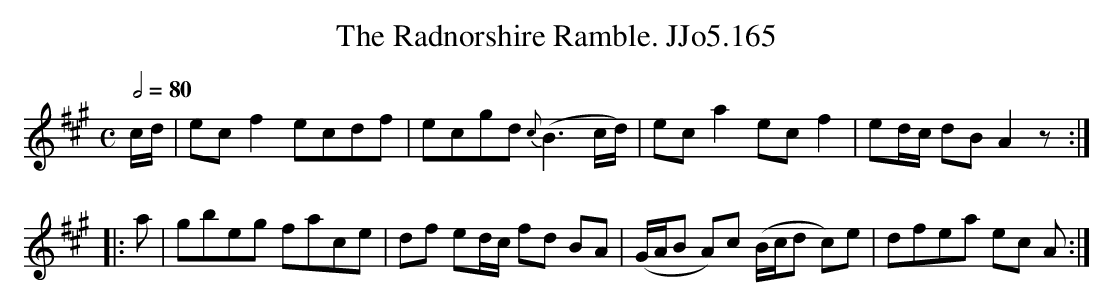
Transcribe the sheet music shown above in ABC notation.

X:1
T:Radnorshire Ramble. JJo5.165, The
M:C
L:1/8
Q:1/2=80
K:A
c/d/|ec f2 ecdf|ecgd {c}(B3c/d/)|ec a2 ecf2|ed/c/ dBA2z:|
|:a|gbeg face|df ed/c/ fd BA|(G/A/B A)c (B/c/d c)e|dfea ec A:|
